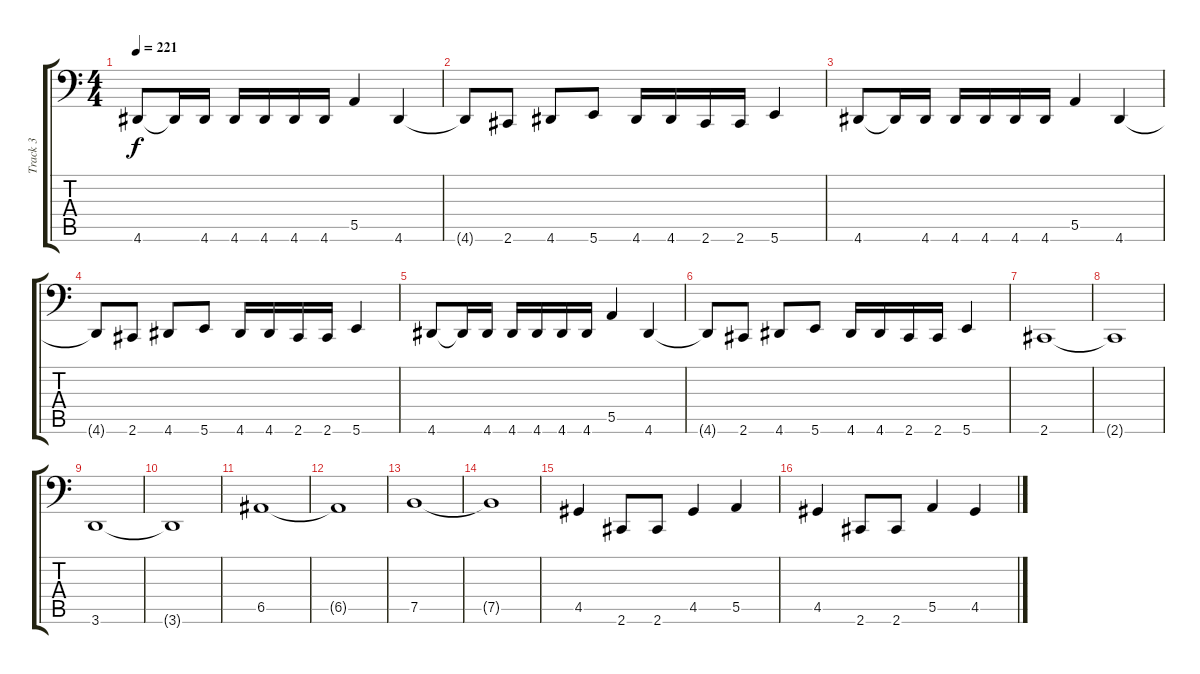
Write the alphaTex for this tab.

\track ("Track 3" "Track 3") {instrument electricbasspick}
\staff {score tabs}
\tuning (B2 Gb2 D2 A1 E1 B0) {hide}
\ts (4 4)
\tempo 221
\clef f4
\ks c
4.6.8{dy f} 4.6{t}.16 4.6.16 4.6.16 4.6.16 4.6.16 4.6.16 5.5.4 4.6.4 |
4.6{t}.8 2.6.8 4.6.8 5.6.8 4.6.16 4.6.16 2.6.16 2.6.16 5.6.4 |
4.6.8 4.6{t}.16 4.6.16 4.6.16 4.6.16 4.6.16 4.6.16 5.5.4 4.6.4 |
4.6{t}.8 2.6.8 4.6.8 5.6.8 4.6.16 4.6.16 2.6.16 2.6.16 5.6.4 |
4.6.8 4.6{t}.16 4.6.16 4.6.16 4.6.16 4.6.16 4.6.16 5.5.4 4.6.4 |
4.6{t}.8 2.6.8 4.6.8 5.6.8 4.6.16 4.6.16 2.6.16 2.6.16 5.6.4 |
2.6.1 |
2.6{t}.1 |
3.6.1 |
3.6{t}.1 |
6.5.1 |
6.5{t}.1 |
7.5.1 |
7.5{t}.1 |
4.5.4 2.6.8 2.6.8 4.5.4 5.5.4 |
4.5.4 2.6.8 2.6.8 5.5.4 4.5.4
